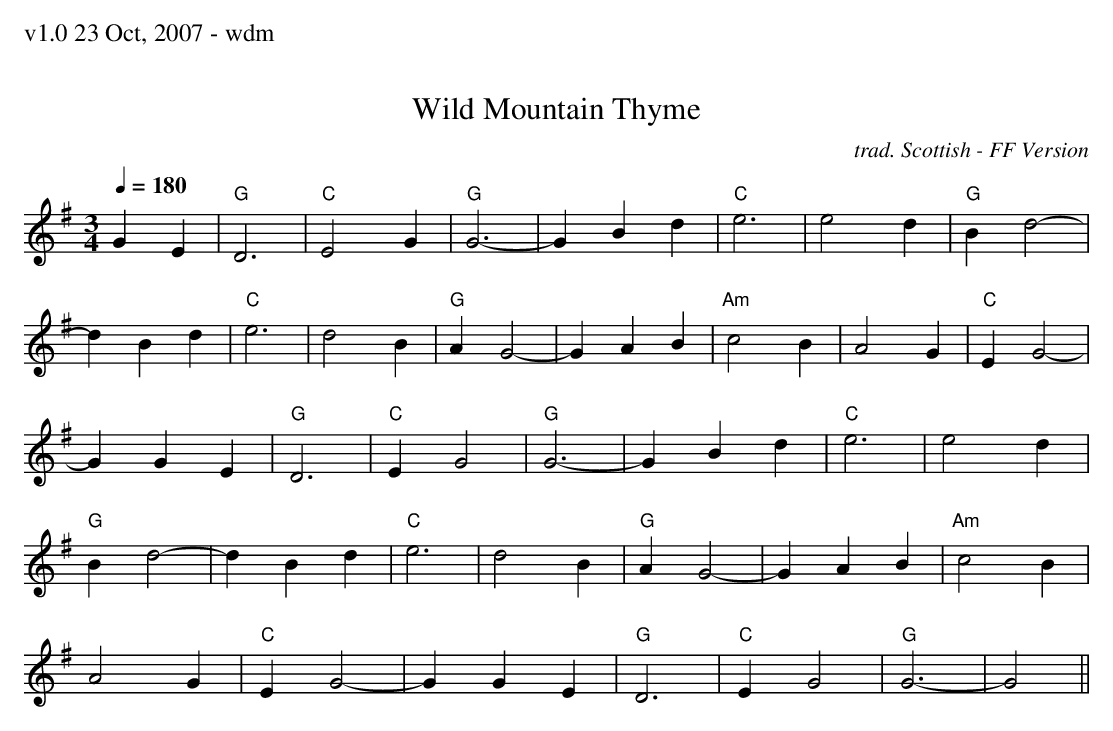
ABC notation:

X:1
T:Wild Mountain Thyme
O:trad. Scottish - FF Version
M:3/4
L:1/4
Q:1/4=180
K:G
G E|"G" D3|"C" E2 G|"G" G3-| GBd |"C"e3|e2d|"G"Bd2-|
dBd|"C"e3 |d2B|"G"A G2-|GAB|"Am"c2B|A2G|"C"EG2-|
GG E|"G" D3|"C" E G2 |"G" G3-| GBd |"C"e3|e2d|
"G"Bd2-|dBd|"C"e3 |d2B|"G"A G2-|GAB|"Am"c2B|
A2G|"C"EG2-|GG E|"G" D3|"C" E G2 |"G" G3-| G2||
